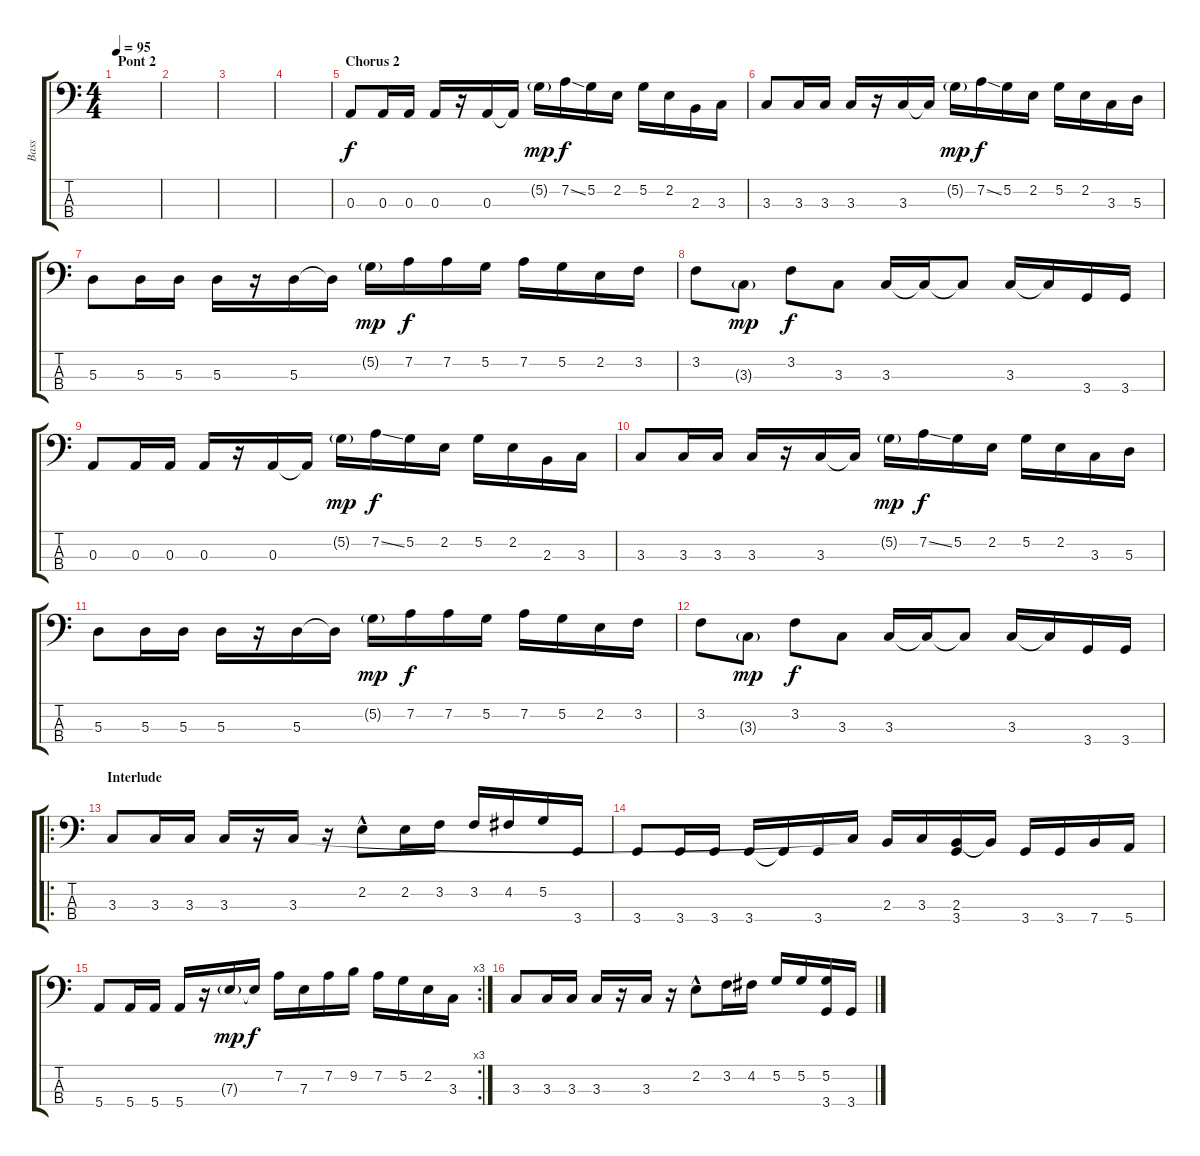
\track ("Bass" "Bass") {instrument electricbassfinger}
\staff {score tabs}
\tuning (G2 D2 A1 E1) {hide}
\ts (4 4)
\section ("" "Pont 2")
\tempo 95
\clef f4
\ks c
|
|
|
|
\section ("" "Chorus 2")
0.3.8 0.3.16 0.3.16 0.3.16 r.16 0.3.16 0.3{t}.16 5.2{g}.16{dy mp} 7.2{ss}.16{dy f} 5.2.16 2.2.16 5.2.16 2.2.16 2.3.16 3.3.16 |
3.3.8 3.3.16 3.3.16 3.3.16 r.16 3.3.16 3.3{t}.16 5.2{g}.16{dy mp} 7.2{ss}.16{dy f} 5.2.16 2.2.16 5.2.16 2.2.16 3.3.16 5.3.16 |
5.3.8 5.3.16 5.3.16 5.3.16 r.16 5.3.16 5.3{t}.16 5.2{g}.16{dy mp} 7.2.16{dy f} 7.2.16 5.2.16 7.2.16 5.2.16 2.2.16 3.2.16 |
3.2.8 3.3{g}.8{dy mp} 3.2.8{dy f} 3.3.8 3.3.16 3.3{t}.16 3.3{t}.8 3.3.16 3.3{t}.16 3.4.16 3.4.16 |
0.3.8 0.3.16 0.3.16 0.3.16 r.16 0.3.16 0.3{t}.16 5.2{g}.16{dy mp} 7.2{ss}.16{dy f} 5.2.16 2.2.16 5.2.16 2.2.16 2.3.16 3.3.16 |
3.3.8 3.3.16 3.3.16 3.3.16 r.16 3.3.16 3.3{t}.16 5.2{g}.16{dy mp} 7.2{ss}.16{dy f} 5.2.16 2.2.16 5.2.16 2.2.16 3.3.16 5.3.16 |
5.3.8 5.3.16 5.3.16 5.3.16 r.16 5.3.16 5.3{t}.16 5.2{g}.16{dy mp} 7.2.16{dy f} 7.2.16 5.2.16 7.2.16 5.2.16 2.2.16 3.2.16 |
3.2.8 3.3{g}.8{dy mp} 3.2.8{dy f} 3.3.8 3.3.16 3.3{t}.16 3.3{t}.8 3.3.16 3.3{t}.16 3.4.16 3.4.16 |
\ro
\section ("" "Interlude")
3.3.8 3.3.16 3.3.16 3.3.16 r.16 3.3.16 r.16 2.2{hac}.8 2.2.16 3.2.16 3.2.16 4.2.16 5.2.16 3.4.16 |
3.4.8 3.4.16 3.4.16 3.4.16 3.4{t}.16 3.4.16 3.3{t}.16 2.3.16 3.3.16 (2.3 3.4).16 2.3{t}.16 3.4.16 3.4.16 7.4.16 5.4.16 |
\rc 3
5.4.8 5.4.16 5.4.16 5.4.16 r.16 7.3{g}.16{dy mp} 7.3{t}.16{dy f} 7.2.16 7.3.16 7.2.16 9.2.16 7.2.16 5.2.16 2.2.16 3.3.16 |
3.3.8 3.3.16 3.3.16 3.3.16 r.16 3.3.16 r.16 2.2{hac}.8 3.2.16 4.2.16 5.2.16 5.2.16 (5.2 3.4).16 3.4.16
